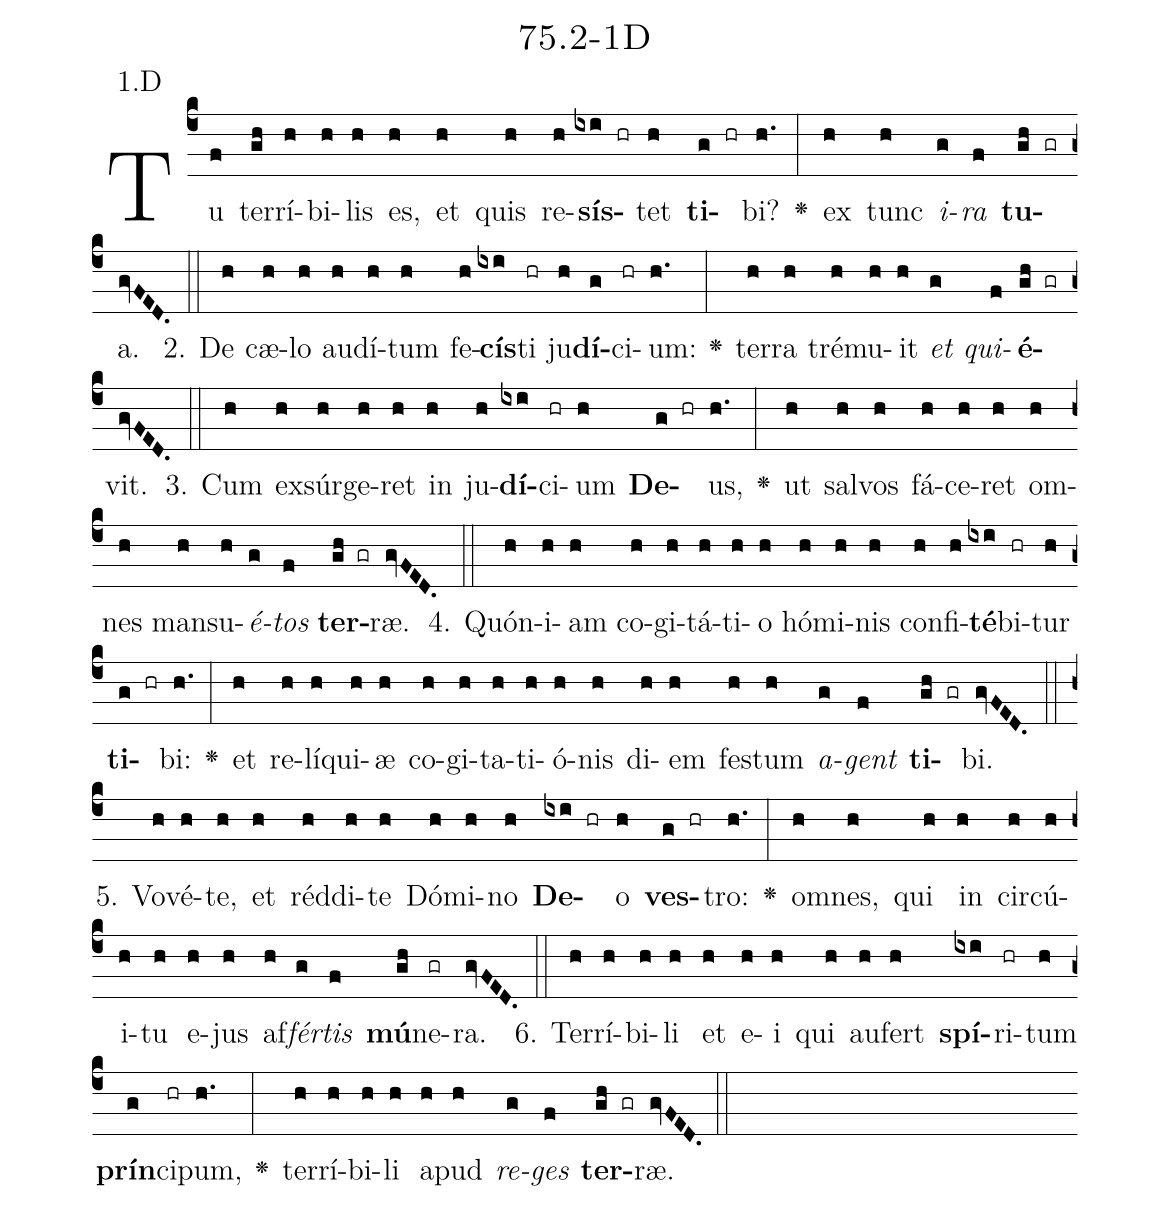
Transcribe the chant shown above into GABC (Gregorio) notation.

name: 75.2-1D;
annotation: 1.D;
%%
(c4)Tu(f) ter(gh)rí(h)bi(h)lis(h) es,(h) et(h) quis(h) re(h)<b>sís</b>(ixi hr)tet(h) <b>ti</b>(g hr)bi?(h.) <v>\greheightstar</v>(:) ex(h) tunc(h) <i>i</i>(g)<i>ra</i>(f) <b>tu</b>(gh gr)a.(gvFED.) (::)
2. De(h) cæ(h)lo(h) au(h)dí(h)tum(h) fe(h)<b>cís</b>(ixi)ti(hr) ju(h)<b>dí</b>(g)ci(hr)um:(h.) <v>\greheightstar</v>(:) ter(h)ra(h) tré(h)mu(h)it(h) <i>et</i>(g) <i>qui</i>(f)<b>é</b>(gh gr)vit.(gvFED.) (::)
3. Cum(h) ex(h)súr(h)ge(h)ret(h) in(h) ju(h)<b>dí</b>(ixi)ci(hr)um(h) <b>De</b>(g hr)us,(h.) <v>\greheightstar</v>(:) ut(h) sal(h)vos(h) fá(h)ce(h)ret(h) om(h)nes(h) man(h)su(h)<i>é</i>(g)<i>tos</i>(f) <b>ter</b>(gh gr)ræ.(gvFED.) (::)
4. Quón(h)i(h)am(h) co(h)gi(h)tá(h)ti(h)o(h) hó(h)mi(h)nis(h) con(h)fi(h)<b>té</b>(ixi)bi(hr)tur(h) <b>ti</b>(g hr)bi:(h.) <v>\greheightstar</v>(:) et(h) re(h)lí(h)qui(h)æ(h) co(h)gi(h)ta(h)ti(h)ó(h)nis(h) di(h)em(h) fes(h)tum(h) <i>a</i>(g)<i>gent</i>(f) <b>ti</b>(gh gr)bi.(gvFED.) (::)
5. Vo(h)vé(h)te,(h) et(h) réd(h)di(h)te(h) Dó(h)mi(h)no(h) <b>De</b>(ixi hr)o(h) <b>ves</b>(g hr)tro:(h.) <v>\greheightstar</v>(:) om(h)nes,(h) qui(h) in(h) cir(h)cú(h)i(h)tu(h) e(h)jus(h) af(h)<i>fér</i>(g)<i>tis</i>(f) <b>mú</b>(gh)ne(gr)ra.(gvFED.) (::)
6. Ter(h)rí(h)bi(h)li(h) et(h) e(h)i(h) qui(h) au(h)fert(h) <b>spí</b>(ixi)ri(hr)tum(h) <b>prín</b>(g)ci(hr)pum,(h.) <v>\greheightstar</v>(:) ter(h)rí(h)bi(h)li(h) a(h)pud(h) <i>re</i>(g)<i>ges</i>(f) <b>ter</b>(gh gr)ræ.(gvFED.) (::)
